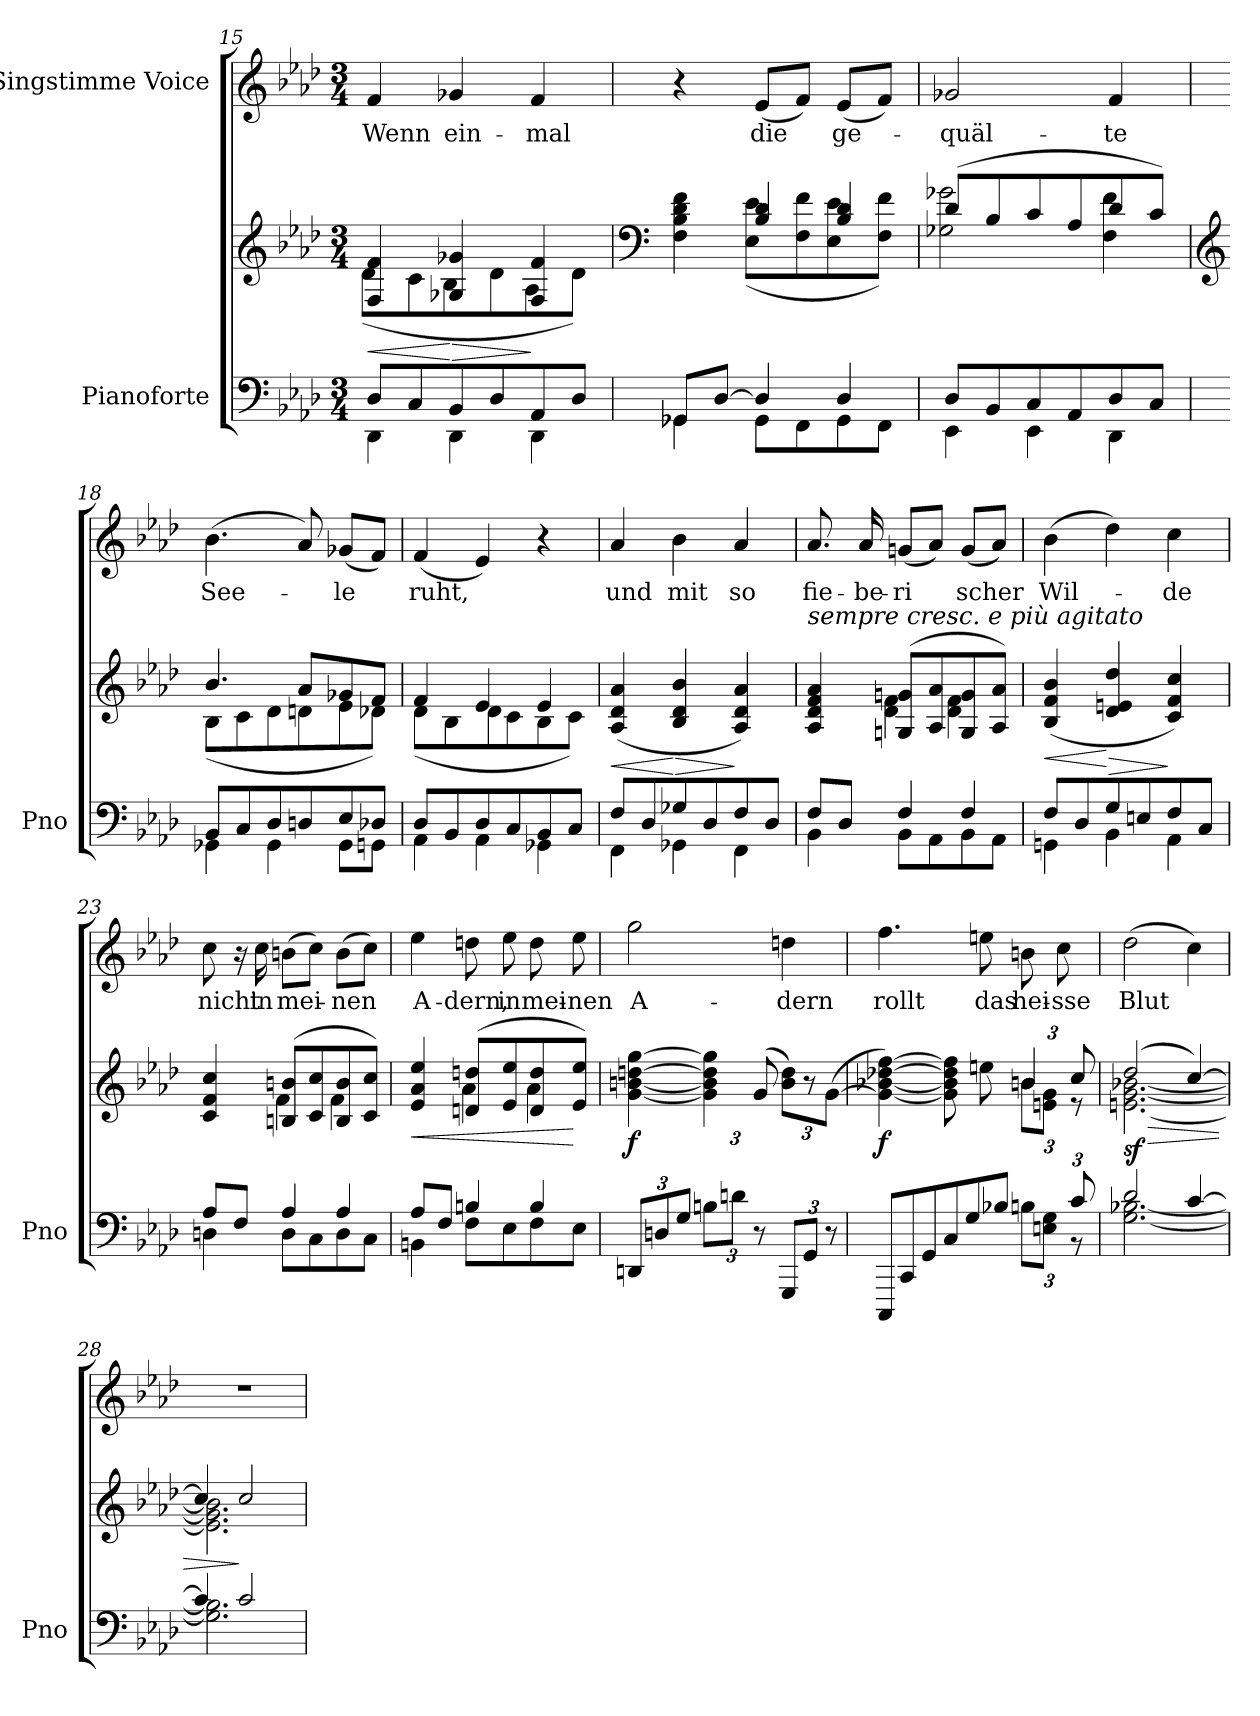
**kern	**kern	**dynam	**kern	**text
*part2	*part2	*part2	*part1	*part1
*staff3	*staff2	*staff2/3	*staff1	*staff1
*I"Pianoforte	*	*	*I"Singstimme Voice	*
*I'Pno	*	*	*	*
*clefF4	*clefG2	*	*clefG2	*
*k[b-e-a-d-]	*k[b-e-a-d-]	*	*k[b-e-a-d-]	*
*M3/4	*M3/4	*	*M3/4	*
=15	=15	=15	=15	=15
*^	*	*	*	*
!	!	!LO:TX:i:t=legato ed espressivo	!	!	!
!	!	!	!LO:HP:b	!	!
*	*	*^	*	*	*
8D-/L	4DD-\	4F/ 4f/	(8d-\L	<	4f/	Wenn
8C/	.	.	8c\	.	.	.
!	!	!	!	!LO:HP:n=1:b	!	!
8BB-/	4DD-\	4G-X/ 4g-X/	8B-\	[ >	4g-X/	ein-
8D-/	.	.	8d-\	.	.	.
8AA-/	4DD-\	4F/ 4f/	8A-\	]	4f/	-mal
8D-/J	.	.	8d-\J)	.	.	.
=16	=16	=16	=16	=16	=16	=16
*	*	*clefF4	*	*	*	*
8GG-X/L	4GG-\	4ryy	4F\ 4B-\ 4d-\ 4f\	.	4r	.
[8D-/J	.	.	.	.	.	.
4D-/]	8GG-\L	4B-/ 4d-/	(8E-\ 8e-\L	.	(8e-/L	die
.	8FF\	.	8F\ 8f\	.	8f/J)	.
4D-/	8GG-\	4B-/ 4d-/	8E-\ 8e-\	.	(8e-/L	ge-
.	8FF\J	.	8F\ 8f\J)	.	8f/J)	.
=17	=17	=17	=17	=17	=17	=17
8D-/L	4EE-\	(8d-/L	2G-X\ 2g-X\	.	2g-X/	-quäl-
8BB-/	.	8B-/	.	.	.	.
8C/	4EE-\	8c/	.	.	.	.
8AA-/	.	8A-/	.	.	.	.
8D-/	4DD-\	8d-/	4F\ 4f\	.	4f/	-te
8C/J	.	8c/J)	.	.	.	.
=18	=18	=18	=18	=18	=18	=18
*	*	*clefG2	*	*	*	*
8BB-/L	4GG-X\	4.b-/	(8B-\L	.	(4.b-\	See-
8C/	.	.	8c\	.	.	.
8D-/	4GG-\	.	8d-\	.	.	.
8Dn/	.	8a-/L	8dn\	.	8a-/)	.
8E-/	8GG-\L	8g-X/	8e-\	.	(8g-X/L	-le
8D-X/J	8GGn\J	8f/J	8d-X\J)	.	8f/J)	.
=19	=19	=19	=19	=19	=19	=19
8D-/L	4AA-\	4f/	(8d-\L	.	(4f/	ruht,
8BB-/	.	.	8B-\	.	.	.
8D-/	4AA-\	4e-/	8d-\	.	4e-/)	.
8C/	.	.	8c\	.	.	.
8BB-/	4GG-X\	4e-/	8B-\	.	4r	.
8C/J	.	.	8c\J)	.	.	.
=20	=20	=20	=20	=20	=20	=20
!	!	!	!	!LO:HP:b	!	!
*	*	*v	*v	*	*	*
8F/L	4FF\	(4A-/ 4d-/ 4a-/	<	4a-/	und
8D-/	.	.	.	.	.
!	!	!	!LO:HP:n=1:b	!	!
8G-X/	4GG-X\	4B-/ 4d-/ 4b-/	[ >	4b-\	mit
8D-/	.	.	.	.	.
8F/	4FF\	4A-/ 4d-/ 4a-/)	]	4a-/	so
8D-/J	.	.	.	.	.
=21	=21	=21	=21	=21	=21
*	*	*^	*	*	*
!	!	!LO:TX:i:t=sempre cresc. e più agitato	!	!	!	!
8F/L	4BB-\	4A-/ 4d-/ 4f/ 4a-/	4ryy	.	8.a-/	fie-
8D-/J	.	.	.	.	.	.
.	.	.	.	.	16a-/	-be-
4F/	8BB-\L	(8Gn/ 8gn/L	4d-\ 4f\	.	(8gn/L	-ri
.	8AA-\	8A-/ 8a-/	.	.	8a-/J)	.
4F/	8BB-\	8G/ 8g/	4d-\ 4f\	.	(8g/L	-scher
.	8AA-\J	8A-/ 8a-/J)	.	.	8a-/J)	.
*	*	*v	*v	*	*	*
=22	=22	=22	=22	=22	=22
!	!	!	!LO:HP:b	!	!
8F/L	4GGn\	(4B-/ 4f/ 4b-/	<	(4b-\	Wil-
8D-/	.	.	.	.	.
!	!	!	!LO:HP:n=1:b	!	!
8G/	4BB-\	4d-/ 4en/ 4dd-/	[ >	4dd-\)	.
8En/	.	.	.	.	.
8F/	4AA-\	4c/ 4f/ 4cc/)	]	4cc\	-de
8C/J	.	.	.	.	.
=23	=23	=23	=23	=23	=23
*	*	*^	*	*	*
8A-/L	4Dn\	4c/ 4f/ 4cc/	4ryy	.	8cc\	nicht
8F/J	.	.	.	.	16r	.
.	.	.	.	.	16cc\	in
4A-/	8D\L	(8Bn/ 8bn/L	4f\	.	(8bn\L	mei-
.	8C\	8c/ 8cc/	.	.	8cc\J)	.
4A-/	8D\	8B/ 8b/	4f\	.	(8b\L	-nen
.	8C\J	8c/ 8cc/J)	.	.	8cc\J)	.
=24	=24	=24	=24	=24	=24	=24
!	!	!	!	!LO:HP:b	!	!
8A-/L	4BBn\	4e-/ 4a-/ 4ee-/	4ryy	<	4ee-\	A-
8F/J	.	.	.	.	.	.
4Bn/	8F\L	(8dn/ 8ddn/L	4a-\	.	8ddn\	-dern,
.	8E-\	8e-/ 8ee-/	.	.	8ee-\	in
4B/	8F\	8d/ 8dd/	4a-\	.	8dd\	mei-
.	8E-\J	8e-/ 8ee-/J)	.	[	8ee-\	-nen
*	*	*v	*v	*	*	*
=25	=25	=25	=25	=25	=25
!	!	!	!LO:DY:b	!	!
*v	*v	*	*	*	*
12DDn/L	[4g\ [4bn\ [4ddn\ [4gg\	f	2gg\	A-
12Dn/	.	.	.	.
12G/J	.	.	.	.
*Xbrackettup	*Xbrackettup	*	*	*
12Bn\L	6g\] 6b\] 6dd\] 6gg\]	.	.	.
12dn\J	.	.	.	.
12r	(12g/	.	.	.
12GGG/L	12b\ 12dd\L)	.	4ddn\	-dern
12GG/J	12r	.	.	.
12r	([12g\J	.	.	.
=26	=26	=26	=26	=26
*Xtuplet	*	*	*	*
*^	*^	*	*	*
!	!	!	!	!LO:DY:b	!	!
12CCC/L	2ryy	2ryy	4g\_ [4b-X\ [4dd-X\ [4ff\)	f	4.ff\	rollt
12CC/	.	.	.	.	.	.
12GG/	.	.	.	.	.	.
12C/	.	.	8g\] 8b-\] 8dd-\] 8ff\]	.	.	.
12G/	.	.	.	.	.	.
.	.	.	8een\	.	8een\	das
12B-X/J	.	.	.	.	.	.
*tuplet	*	*	*	*	*	*
!	!	!	!LO:N:head=solid	!	!	!
6ryy	12Bn\L	6bn/	12b\L	.	8bn\	hei-
.	12En\ 12G\J	.	12en\ 12g\J	.	.	.
.	.	.	.	.	8cc\	-sse
12c/	12r	12cc/	12r	.	.	.
=27	=27	=27	=27	=27	=27	=27
!	!	!	!	!LO:HP:b	!	!
!	!	!	!	!LO:DY:n=1:b	!	!
2d-/	[2.G\ [2.B-X\	(2dd-/	[2.en\ [2.g\ [2.b-X\	> sf	(2dd-\	Blut
[4c/	.	[4cc/)	.	.	4cc\)	.
=28	=28	=28	=28	=28	=28	=28
4c/]	2.G\] 2.B-\]	4cc/]	2.e\] 2.g\] 2.b-\]	.	2.r	.
2c/	.	2cc/	.	]	.	.
*v	*v	*	*	*	*	*
*	*v	*v	*	*	*
=	=	=	=	=
*-	*-	*-	*-	*-
